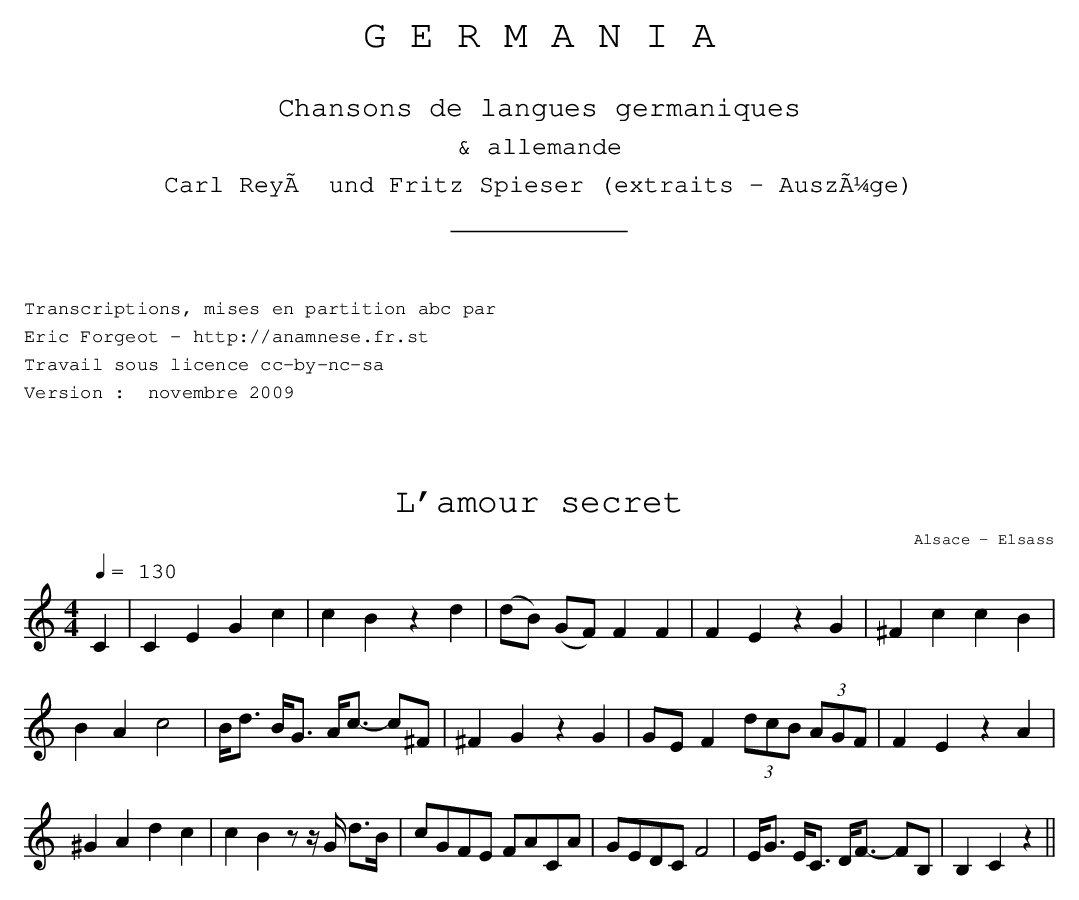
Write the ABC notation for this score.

X:1
T:L'amour secret
O:Alsace - Elsass
M:4/4
L:1/4
Q:1/4=130
K:C
C | C E G c | c B z d | (d/2B/2) (G/2F/2) FF | F E z G | ^F ccB |
BA c2 | B/2<d/2 B/2<G/2 A/2<c/2 -c/2^F/2 | ^FG zG | G/2E/2F (3d/2c/2B/2 (3A/2G/2F/2 | F E z A |
^G A d c | cB z/2z/4 G/4 d/2>B/2 | c/2G/2F/2E/2 F/2A/2C/2A/2 | G/2E/2D/2C/2 F2 |\
E/2<G/2 E/2<C/2 D/2<F/2 -F/2B,/2 | B, C z ||
